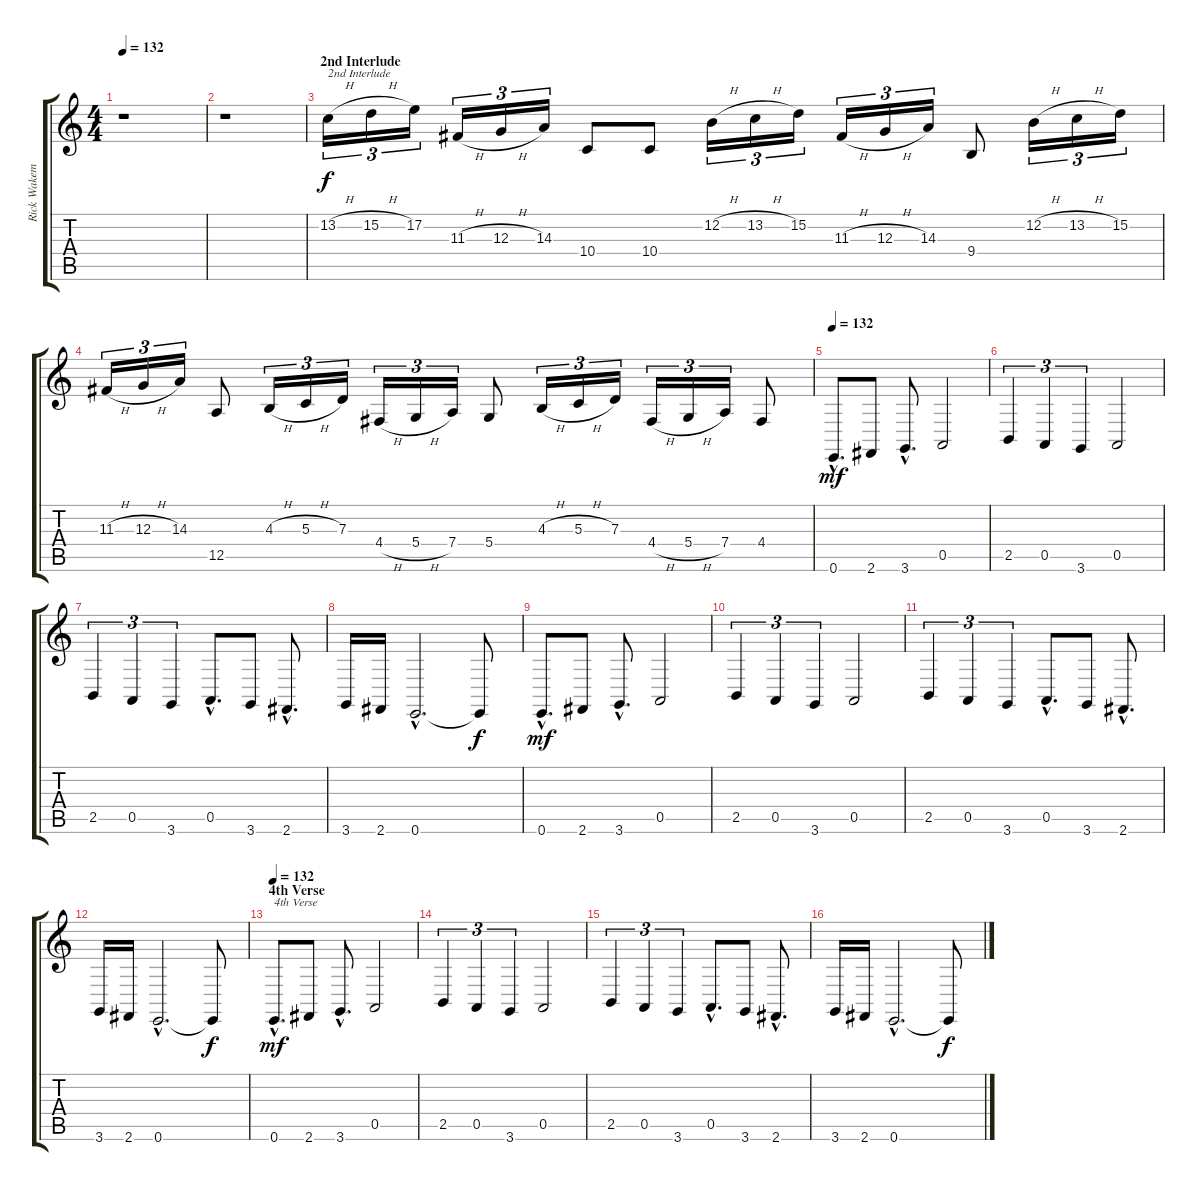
\track ("Rick Wakeman 1" "Rick Wakem") {instrument rockorgan}
\staff {score tabs}
\tuning (E4 B3 G3 D3 A2 E2) {hide}
\ts (4 4)
\tempo 132
\clef g2
\ks c
r.1{dy f} |
r.1 |
\section ("" "2nd Interlude")
13.2{h}.16{tu (3 2) txt "2nd Interlude"} 15.2{h}.16{tu (3 2)} 17.2.16{tu (3 2)} 11.3{h}.16{tu (3 2)} 12.3{h}.16{tu (3 2)} 14.3.16{tu (3 2)} 10.4.8 10.4.8 12.2{h}.16{tu (3 2)} 13.2{h}.16{tu (3 2)} 15.2.16{tu (3 2)} 11.3{h}.16{tu (3 2)} 12.3{h}.16{tu (3 2)} 14.3.16{tu (3 2)} 9.4.8 12.2{h}.16{tu (3 2)} 13.2{h}.16{tu (3 2)} 15.2.16{tu (3 2)} |
11.3{h}.16{tu (3 2)} 12.3{h}.16{tu (3 2)} 14.3.16{tu (3 2)} 12.5.8 4.3{h}.16{tu (3 2)} 5.3{h}.16{tu (3 2)} 7.3.16{tu (3 2)} 4.4{h}.16{tu (3 2)} 5.4{h}.16{tu (3 2)} 7.4.16{tu (3 2)} 5.4.8 4.3{h}.16{tu (3 2)} 5.3{h}.16{tu (3 2)} 7.3.16{tu (3 2)} 4.4{h}.16{tu (3 2)} 5.4{h}.16{tu (3 2)} 7.4.16{tu (3 2)} 4.4.8 |
\tempo 132
0.6{hac}.8{d dy mf instrument rockorgan} 2.6.8 3.6{hac}.8{d} 0.5.2 |
2.5.4{tu (3 2)} 0.5.4{tu (3 2)} 3.6.4{tu (3 2)} 0.5.2 |
2.5.4{tu (3 2)} 0.5.4{tu (3 2)} 3.6.4{tu (3 2)} 0.5{hac}.8{d} 3.6.8 2.6{hac}.8{d} |
3.6.16 2.6.16 0.6{hac}.2{d} 0.6{t}.8{dy f} |
0.6{hac}.8{d dy mf} 2.6.8 3.6{hac}.8{d} 0.5.2 |
2.5.4{tu (3 2)} 0.5.4{tu (3 2)} 3.6.4{tu (3 2)} 0.5.2 |
2.5.4{tu (3 2)} 0.5.4{tu (3 2)} 3.6.4{tu (3 2)} 0.5{hac}.8{d} 3.6.8 2.6{hac}.8{d} |
3.6.16 2.6.16 0.6{hac}.2{d} 0.6{t}.8{dy f} |
\section ("" "4th Verse")
\tempo 132
0.6{hac}.8{d txt "4th Verse" dy mf} 2.6.8 3.6{hac}.8{d} 0.5.2 |
2.5.4{tu (3 2)} 0.5.4{tu (3 2)} 3.6.4{tu (3 2)} 0.5.2 |
2.5.4{tu (3 2)} 0.5.4{tu (3 2)} 3.6.4{tu (3 2)} 0.5{hac}.8{d} 3.6.8 2.6{hac}.8{d} |
3.6.16 2.6.16 0.6{hac}.2{d} 0.6{t}.8{dy f}
